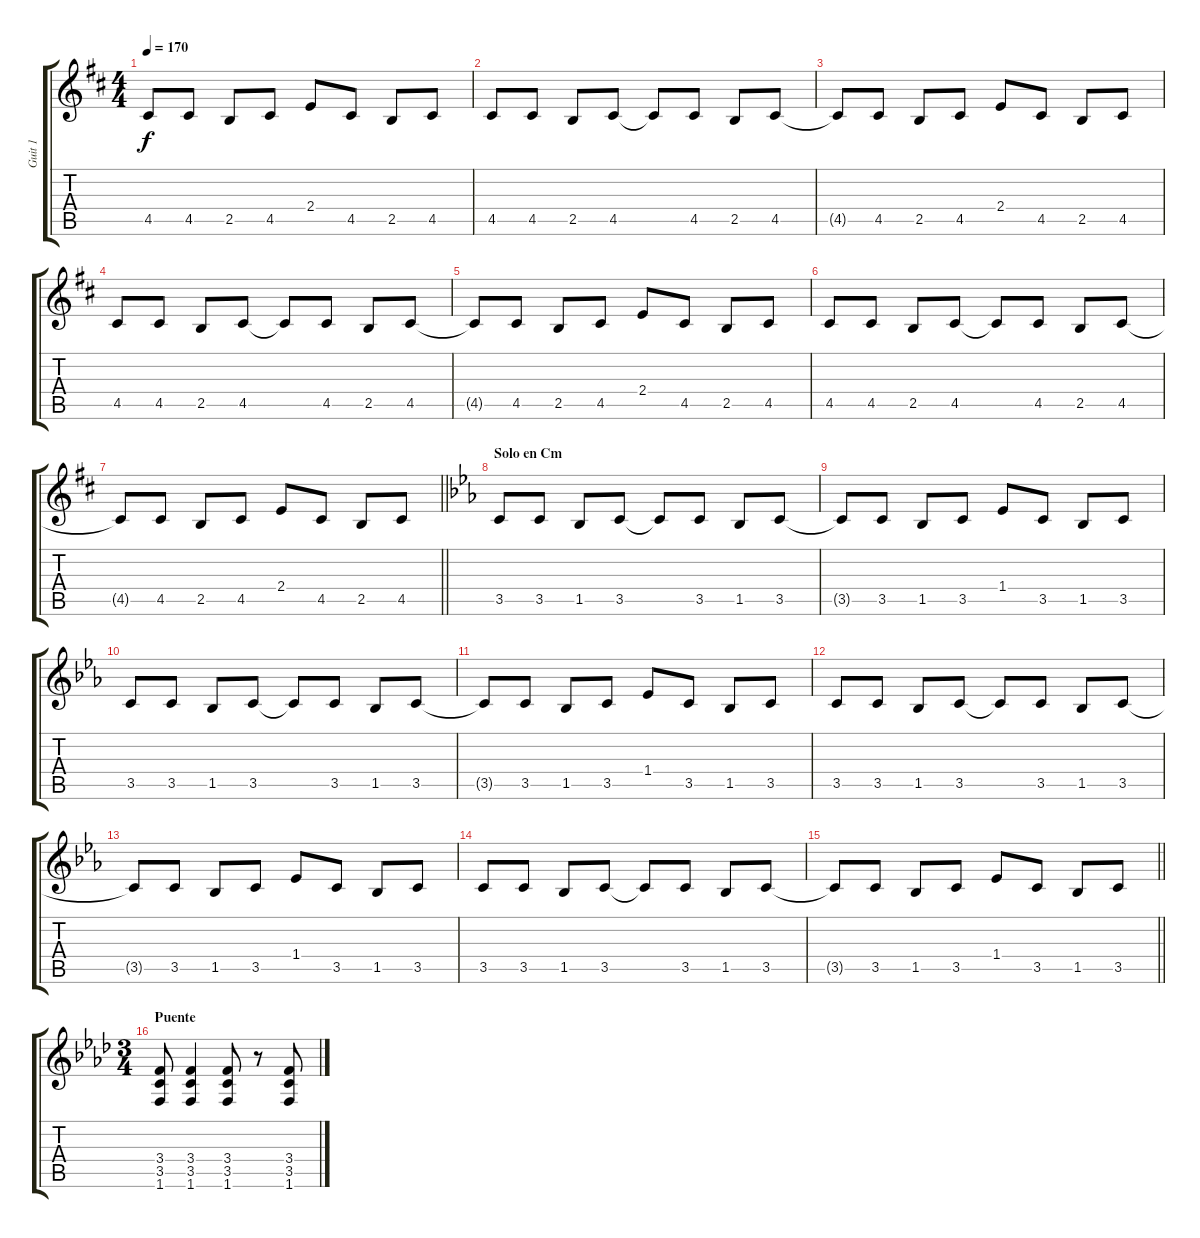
\track ("Guit 1" "Guit 1") {instrument overdrivenguitar}
\staff {score tabs}
\tuning (E4 B3 G3 D3 A2 E2) {hide}
\ts (4 4)
\tempo 170
\clef g2
\ks bminor
4.5{t}.8{dy f} 4.5.8 2.5.8 4.5.8 2.4.8 4.5.8 2.5.8 4.5.8 |
4.5.8 4.5.8 2.5.8 4.5.8 4.5{t}.8 4.5.8 2.5.8 4.5.8 |
4.5{t}.8 4.5.8 2.5.8 4.5.8 2.4.8 4.5.8 2.5.8 4.5.8 |
4.5.8 4.5.8 2.5.8 4.5.8 4.5{t}.8 4.5.8 2.5.8 4.5.8 |
4.5{t}.8 4.5.8 2.5.8 4.5.8 2.4.8 4.5.8 2.5.8 4.5.8 |
4.5.8 4.5.8 2.5.8 4.5.8 4.5{t}.8 4.5.8 2.5.8 4.5.8 |
\barLineRight lightlight
4.5{t}.8 4.5.8 2.5.8 4.5.8 2.4.8 4.5.8 2.5.8 4.5.8 |
\section ("" "Solo en Cm")
\ks cminor
3.5.8 3.5.8 1.5.8 3.5.8 3.5{t}.8 3.5.8 1.5.8 3.5.8 |
3.5{t}.8 3.5.8 1.5.8 3.5.8 1.4.8 3.5.8 1.5.8 3.5.8 |
3.5.8 3.5.8 1.5.8 3.5.8 3.5{t}.8 3.5.8 1.5.8 3.5.8 |
3.5{t}.8 3.5.8 1.5.8 3.5.8 1.4.8 3.5.8 1.5.8 3.5.8 |
3.5.8 3.5.8 1.5.8 3.5.8 3.5{t}.8 3.5.8 1.5.8 3.5.8 |
3.5{t}.8 3.5.8 1.5.8 3.5.8 1.4.8 3.5.8 1.5.8 3.5.8 |
3.5.8 3.5.8 1.5.8 3.5.8 3.5{t}.8 3.5.8 1.5.8 3.5.8 |
\barLineRight lightlight
3.5{t}.8 3.5.8 1.5.8 3.5.8 1.4.8 3.5.8 1.5.8 3.5.8 |
\ts (3 4)
\section ("" "Puente")
\ks fminor
(3.4 3.5 1.6).8 (3.4 3.5 1.6).4 (3.4 3.5 1.6).8 r.8 (3.4 3.5 1.6).8
